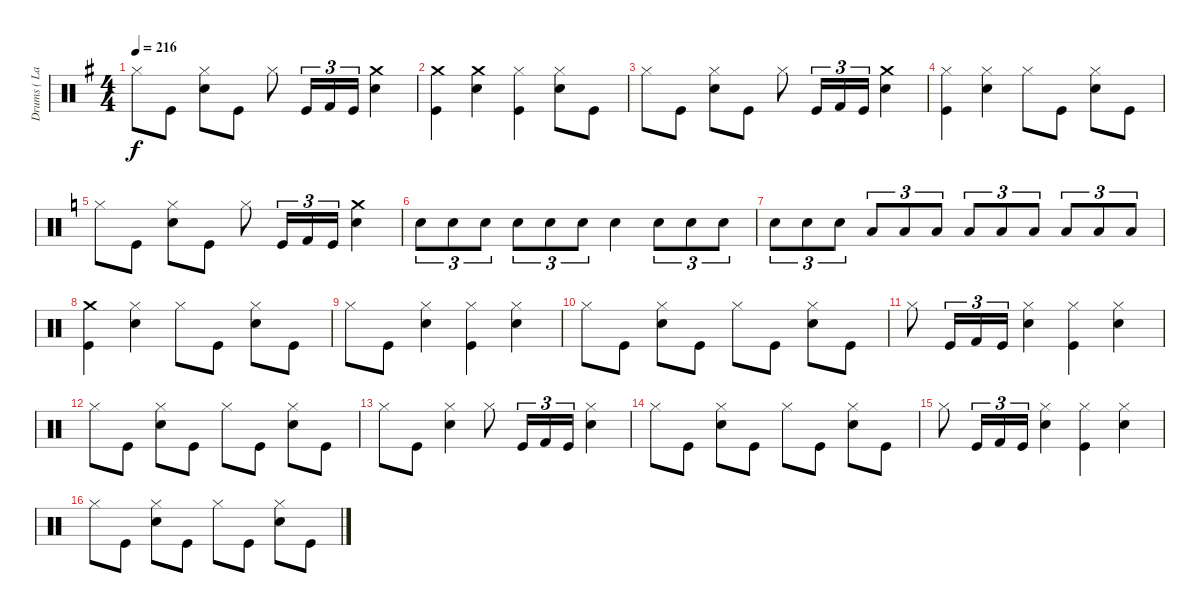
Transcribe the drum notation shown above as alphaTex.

\track ("Drums ( Lars )" "Drums ( La") {instrument percussion}
\staff {score}
\articulation defaults
\ts (4 4)
\tempo 216
\clef neutral
\ks g "Hi-Hat (closed)".8{dy f} "Kick (hit)".8
("Snare (hit) 2" "Hi-Hat (closed)").8 "Kick (hit)".8 "Hi-Hat (closed)".8 "Kick (hit)".16{tu (3 2)} "Kick (hit) 2".16{tu (3 2)} "Kick (hit)".16{tu (3 2)} ("Crash medium (hit)" "Snare (hit) 2").4 |
("Kick (hit)" "Crash medium (hit)").4 ("Snare (hit) 2" "Crash medium (hit)").4 ("Hi-Hat (closed)" "Kick (hit)").4 ("Snare (hit) 2" "Hi-Hat (closed)").8 "Kick (hit)".8 |
"Hi-Hat (closed)".8 "Kick (hit)".8 ("Snare (hit) 2" "Hi-Hat (closed)").8 "Kick (hit)".8 "Hi-Hat (closed)".8 "Kick (hit)".16{tu (3 2)} "Kick (hit) 2".16{tu (3 2)} "Kick (hit)".16{tu (3 2)} ("Crash medium (hit)" "Snare (hit) 2").4 |
("Hi-Hat (closed)" "Kick (hit)").4 ("Snare (hit) 2" "Hi-Hat (closed)").4 "Hi-Hat (closed)".8 "Kick (hit)".8 ("Snare (hit) 2" "Hi-Hat (closed)").8 "Kick (hit)".8 |
\ks c "Hi-Hat (closed)".8 "Kick (hit)".8
("Snare (hit) 2" "Hi-Hat (closed)").8 "Kick (hit)".8 "Hi-Hat (closed)".8 "Kick (hit)".16{tu (3 2)} "Kick (hit) 2".16{tu (3 2)} "Kick (hit)".16{tu (3 2)} ("Crash medium (hit)" "Snare (hit) 2").4 |
"Snare (hit) 2".8{tu (3 2)} "Snare (hit) 2".8{tu (3 2)} "Snare (hit) 2".8{tu (3 2)} "Snare (hit) 2".8{tu (3 2)} "Snare (hit) 2".8{tu (3 2)} "Snare (hit) 2".8{tu (3 2)} "Snare (hit) 2".4 "Snare (hit) 2".8{tu (3 2)} "Snare (hit) 2".8{tu (3 2)} "Snare (hit) 2".8{tu (3 2)} |
"Snare (hit) 2".8{tu (3 2)} "Snare (hit) 2".8{tu (3 2)} "Snare (hit) 2".8{tu (3 2)} "Low Tom (hit)".8{tu (3 2)} "Low Tom (hit)".8{tu (3 2)} "Low Tom (hit)".8{tu (3 2)} "Low Tom (hit)".8{tu (3 2)} "Low Tom (hit)".8{tu (3 2)} "Low Tom (hit)".8{tu (3 2)} "Low Tom (hit)".8{tu (3 2)} "Low Tom (hit)".8{tu (3 2)} "Low Tom (hit)".8{tu (3 2)} |
("Crash medium (hit)" "Kick (hit)").4 ("Hi-Hat (closed)" "Snare (hit) 2").4 "Hi-Hat (closed)".8 "Kick (hit)".8 ("Snare (hit) 2" "Hi-Hat (closed)").8 "Kick (hit)".8 |
"Hi-Hat (closed)".8 "Kick (hit)".8 ("Snare (hit) 2" "Hi-Hat (closed)").4 ("Hi-Hat (closed)" "Kick (hit)").4 ("Snare (hit) 2" "Hi-Hat (closed)").4 |
"Hi-Hat (closed)".8 "Kick (hit)".8 ("Snare (hit) 2" "Hi-Hat (closed)").8 "Kick (hit)".8 "Hi-Hat (closed)".8 "Kick (hit)".8 ("Snare (hit) 2" "Hi-Hat (closed)").8 "Kick (hit)".8 |
"Hi-Hat (closed)".8 "Kick (hit)".16{tu (3 2)} "Kick (hit) 2".16{tu (3 2)} "Kick (hit)".16{tu (3 2)} ("Snare (hit) 2" "Hi-Hat (closed)").4 ("Kick (hit)" "Hi-Hat (closed)").4 ("Hi-Hat (closed)" "Snare (hit) 2").4 |
"Hi-Hat (closed)".8 "Kick (hit)".8 ("Snare (hit) 2" "Hi-Hat (closed)").8 "Kick (hit)".8 "Hi-Hat (closed)".8 "Kick (hit)".8 ("Snare (hit) 2" "Hi-Hat (closed)").8 "Kick (hit)".8 |
"Hi-Hat (closed)".8 "Kick (hit)".8 ("Snare (hit) 2" "Hi-Hat (closed)").4 "Hi-Hat (closed)".8 "Kick (hit)".16{tu (3 2)} "Kick (hit) 2".16{tu (3 2)} "Kick (hit)".16{tu (3 2)} ("Snare (hit) 2" "Hi-Hat (closed)").4 |
"Hi-Hat (closed)".8 "Kick (hit)".8 ("Snare (hit) 2" "Hi-Hat (closed)").8 "Kick (hit)".8 "Hi-Hat (closed)".8 "Kick (hit)".8 ("Snare (hit) 2" "Hi-Hat (closed)").8 "Kick (hit)".8 |
"Hi-Hat (closed)".8 "Kick (hit)".16{tu (3 2)} "Kick (hit) 2".16{tu (3 2)} "Kick (hit)".16{tu (3 2)} ("Snare (hit) 2" "Hi-Hat (closed)").4 ("Kick (hit)" "Hi-Hat (closed)").4 ("Hi-Hat (closed)" "Snare (hit) 2").4 |
"Hi-Hat (closed)".8 "Kick (hit)".8 ("Snare (hit) 2" "Hi-Hat (closed)").8 "Kick (hit)".8 "Hi-Hat (closed)".8 "Kick (hit)".8 ("Snare (hit) 2" "Hi-Hat (closed)").8 "Kick (hit)".8
